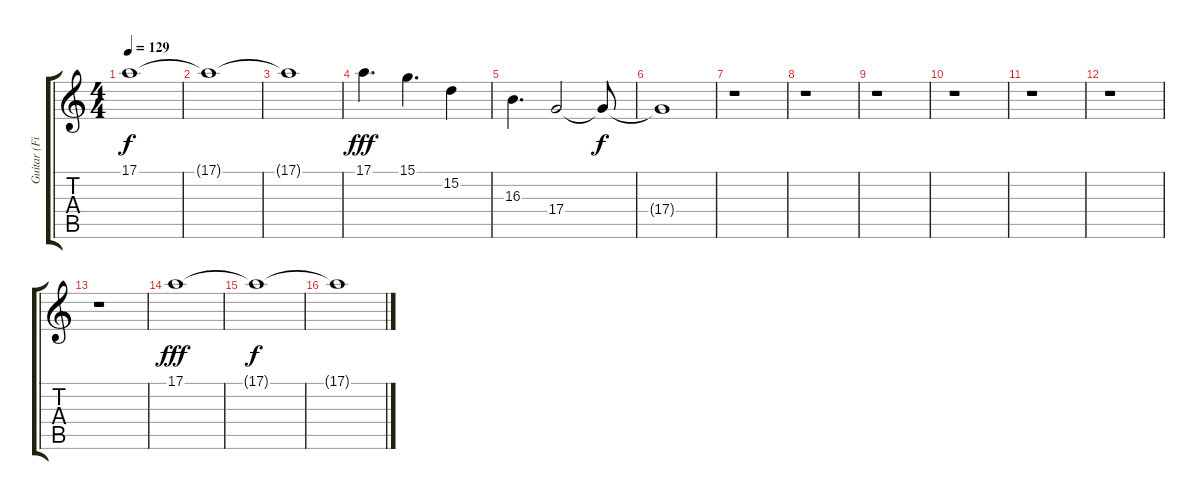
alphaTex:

\track ("Guitar (Fill)" "Guitar (Fi") {instrument lead2sawtooth}
\staff {score tabs}
\tuning (E4 B3 G3 D3 A2 E2) {hide}
\ts (4 4)
\tempo 129
\clef g2
\ks c
17.1{t}.1{dy f} |
17.1{t}.1 |
17.1{t}.1 |
17.1.4{d dy fff} 15.1.4{d} 15.2.4 |
16.3.4{d} 17.4.2 17.4{t}.8{dy f volume 2} |
17.4{t}.1 |
r.1 |
r.1 |
r.1 |
r.1 |
r.1 |
r.1 |
r.1{volume 3} |
17.1.1{dy fff volume 5} |
17.1{t}.1{dy f} |
17.1{t}.1
